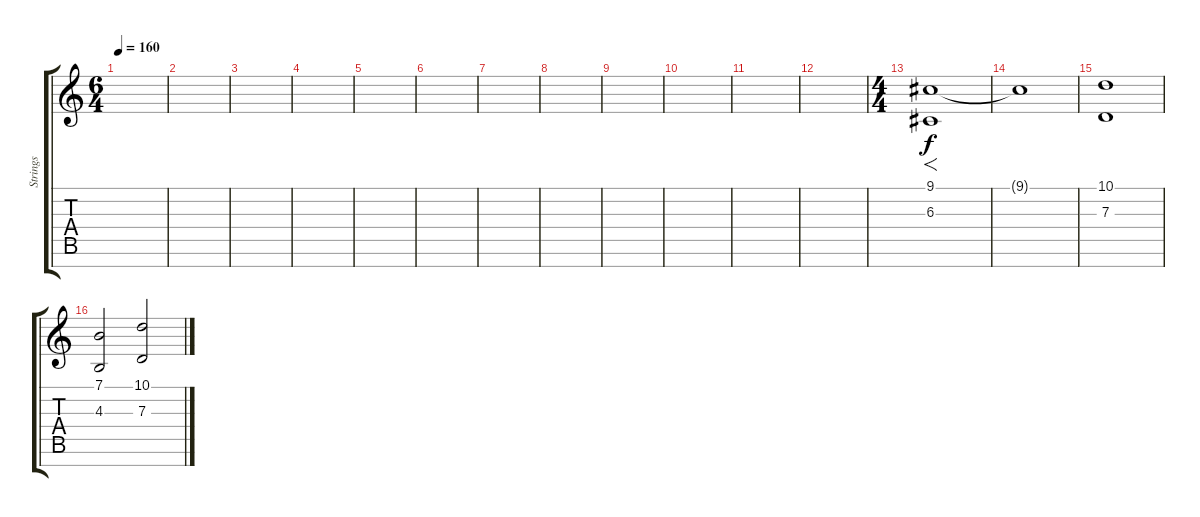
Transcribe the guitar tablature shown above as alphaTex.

\track ("Strings" "Strings") {instrument tremolostrings}
\staff {score tabs}
\tuning (E4 B3 G3 D3 A2 E2 B1) {hide}
\ts (6 4)
\tempo 160
\clef g2
\ks c
|
|
|
|
|
|
|
|
|
|
|
|
\ts (4 4)
(9.1 6.3).1{f} |
9.1{t}.1 |
(10.1 7.3).1 |
(7.1 4.3).2 (10.1 7.3).2
